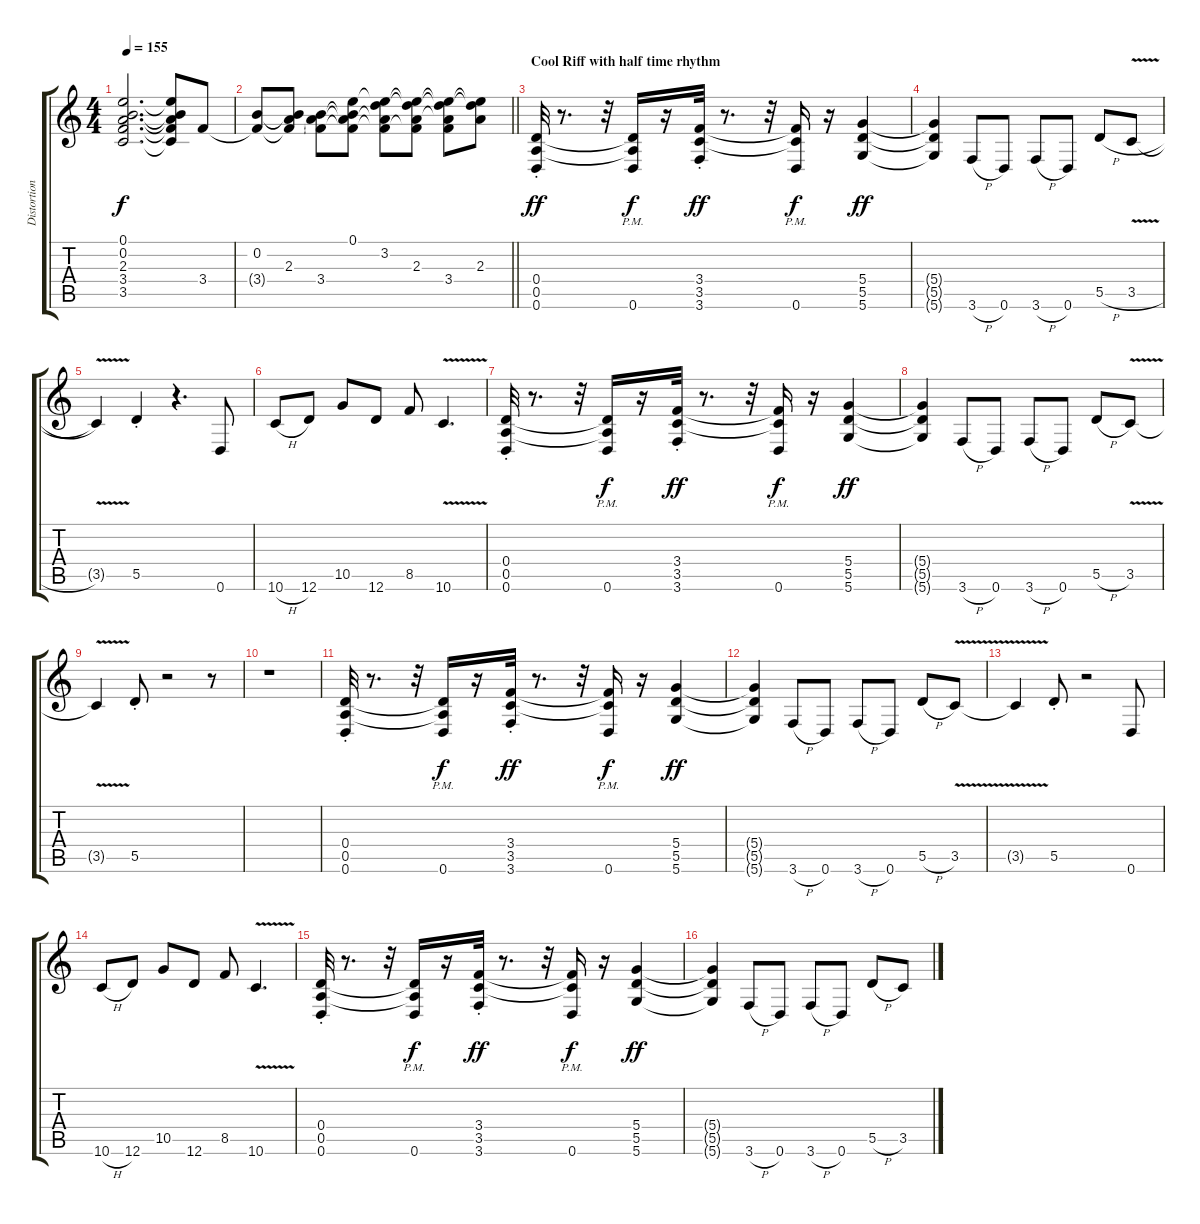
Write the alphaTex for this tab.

\track ("Distortion Guitar 2" "Distortion") {instrument overdrivenguitar}
\staff {score tabs}
\tuning (E4 B3 G3 D3 A2 D2) {hide}
\ts (4 4)
\tempo 155
\clef g2
\ks c
(0.1 0.2 2.3 3.4 3.5).2{d dy f} (0.1{t} 0.2{t} 2.3{t} 3.4{t} 3.5{t}).8 3.4.8 |
\barLineRight lightlight
(0.2 3.4{t}).8 (0.2{t} 2.3 3.4{t}).8 (0.2{t} 2.3{t} 3.4).8 (0.1 0.2{t} 2.3{t} 3.4{t}).8 (0.1{t} 3.2 2.3{t} 3.4{t}).8 (0.1{t} 3.2{t} 2.3 3.4{t}).8 (0.1{t} 3.2{t} 2.3{t} 3.4).8 (0.1{t} 3.2{t} 2.3).8 |
\section ("" "Cool Riff with half time rhythm")
(0.4{st} 0.5{st} 0.6{st}).32{dy ff volume 15 instrument distortionguitar} r.8{d} r.32 (0.4{t} 0.5{t} 0.6{pm}).16{dy f} r.16 (3.4{st} 3.5{st} 3.6{st}).32{dy ff} r.8{d} r.32 (3.4{t} 3.5{t} 0.6{pm}).16{dy f} r.16 (5.4 5.5 5.6).4{dy ff} |
(5.4{t} 5.5{t} 5.6{t}).4 3.6{h}.8 0.6.8 3.6{h}.8 0.6.8 5.5{h}.8 3.5{v h}.8 |
3.5{t}.4 5.5{st}.4 r.4{d} 0.6.8 |
10.6{h}.8 12.6.8 10.5.8 12.6.8 8.5.8 10.6{v}.4{d} |
(0.4{st} 0.5{st} 0.6{st}).32 r.8{d} r.32 (0.4{t} 0.5{t} 0.6{pm}).16{dy f} r.16 (3.4{st} 3.5{st} 3.6{st}).32{dy ff} r.8{d} r.32 (3.4{t} 3.5{t} 0.6{pm}).16{dy f} r.16 (5.4 5.5 5.6).4{dy ff} |
(5.4{t} 5.5{t} 5.6{t}).4 3.6{h}.8 0.6.8 3.6{h}.8 0.6.8 5.5{h}.8 3.5{v}.8 |
3.5{t}.4 5.5{st}.8 r.2 r.8 |
r.1 |
(0.4{st} 0.5{st} 0.6{st}).32 r.8{d} r.32 (0.4{t} 0.5{t} 0.6{pm}).16{dy f} r.16 (3.4{st} 3.5{st} 3.6{st}).32{dy ff} r.8{d} r.32 (3.4{t} 3.5{t} 0.6{pm}).16{dy f} r.16 (5.4 5.5 5.6).4{dy ff} |
(5.4{t} 5.5{t} 5.6{t}).4 3.6{h}.8 0.6.8 3.6{h}.8 0.6.8 5.5{h}.8 3.5{v}.8 |
3.5{t}.4 5.5{st}.8 r.2 0.6.8 |
10.6{h}.8 12.6.8 10.5.8 12.6.8 8.5.8 10.6{v}.4{d} |
(0.4{st} 0.5{st} 0.6{st}).32 r.8{d} r.32 (0.4{t} 0.5{t} 0.6{pm}).16{dy f} r.16 (3.4{st} 3.5{st} 3.6{st}).32{dy ff} r.8{d} r.32 (3.4{t} 3.5{t} 0.6{pm}).16{dy f} r.16 (5.4 5.5 5.6).4{dy ff} |
(5.4{t} 5.5{t} 5.6{t}).4 3.6{h}.8 0.6.8 3.6{h}.8 0.6.8 5.5{h}.8 3.5.8
